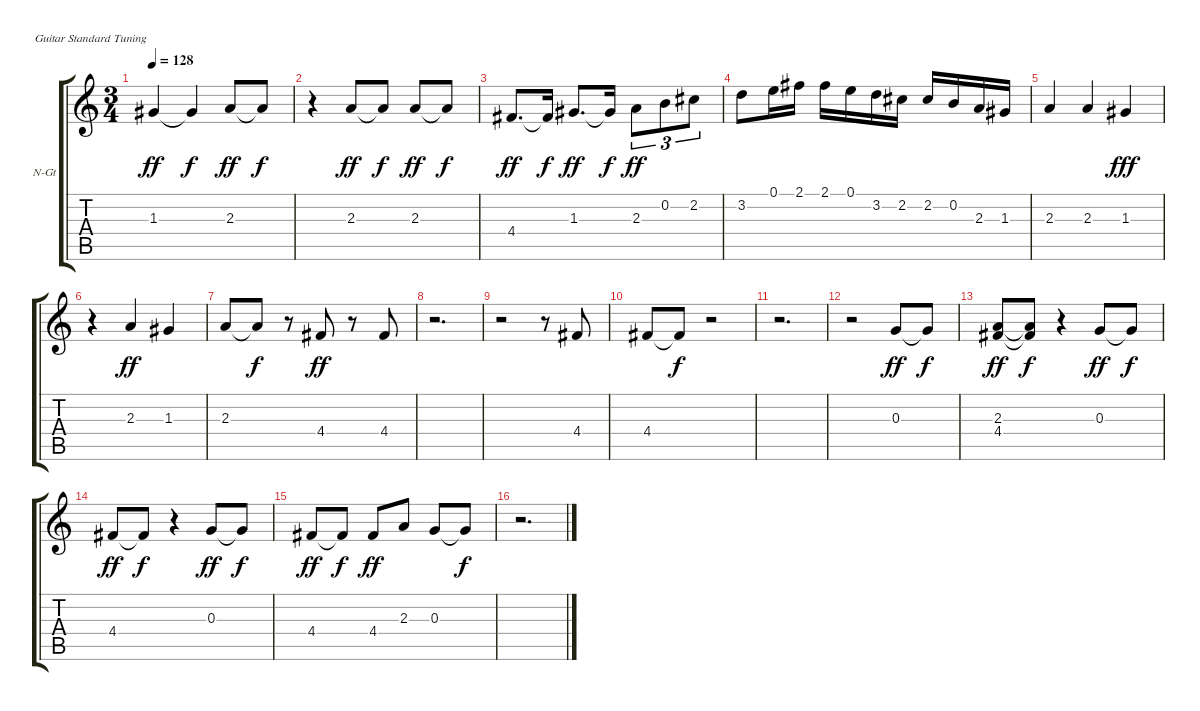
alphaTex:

\bracketExtendMode groupsimilarinstruments
\firstSystemTrackNameOrientation horizontal
\otherSystemsTrackNameOrientation horizontal
\track ("Guitar 2" "N-Gt") {instrument acousticguitarnylon}
\staff {score tabs}
\tuning (E4 B3 G3 D3 A2 E2)
\ts (3 4)
\tempo 128
\clef g2
\ks c
1.3.4{dy ff} 1.3{t}.4{dy f} 2.3.8{dy ff} 2.3{t}.8{dy f} |
r.4 2.3.8{dy ff} 2.3{t}.8{dy f} 2.3.8{dy ff} 2.3{t}.8{dy f} |
4.4.8{d dy ff} 4.4{t}.16{dy f} 1.3.8{d dy ff} 1.3{t}.16{dy f} 2.3.8{tu (3 2) dy ff} 0.2.8{tu (3 2)} 2.2.8{tu (3 2)} |
3.2.8 0.1.16 2.1.16 2.1.16 0.1.16 3.2.16 2.2.16 2.2.16 0.2.16 2.3.16 1.3.16 |
2.3.4 2.3.4 1.3.4{dy fff} |
r.4 2.3.4{dy ff} 1.3.4 |
2.3.8 2.3{t}.8{dy f} r.8 4.4.8{dy ff} r.8 4.4.8 |
r.2{d} |
r.2 r.8 4.4.8 |
4.4.8 4.4{t}.8{dy f} r.2 |
r.2{d} |
r.2 0.3.8{dy ff} 0.3{t}.8{dy f} |
(2.3 4.4).8{dy ff} (2.3{t} 4.4{t}).8{dy f} r.4 0.3.8{dy ff} 0.3{t}.8{dy f} |
4.4.8{dy ff} 4.4{t}.8{dy f} r.4 0.3.8{dy ff} 0.3{t}.8{dy f} |
4.4.8{dy ff} 4.4{t}.8{dy f} 4.4.8{dy ff} 2.3.8 0.3.8 0.3{t}.8{dy f} |
r.2{d}
